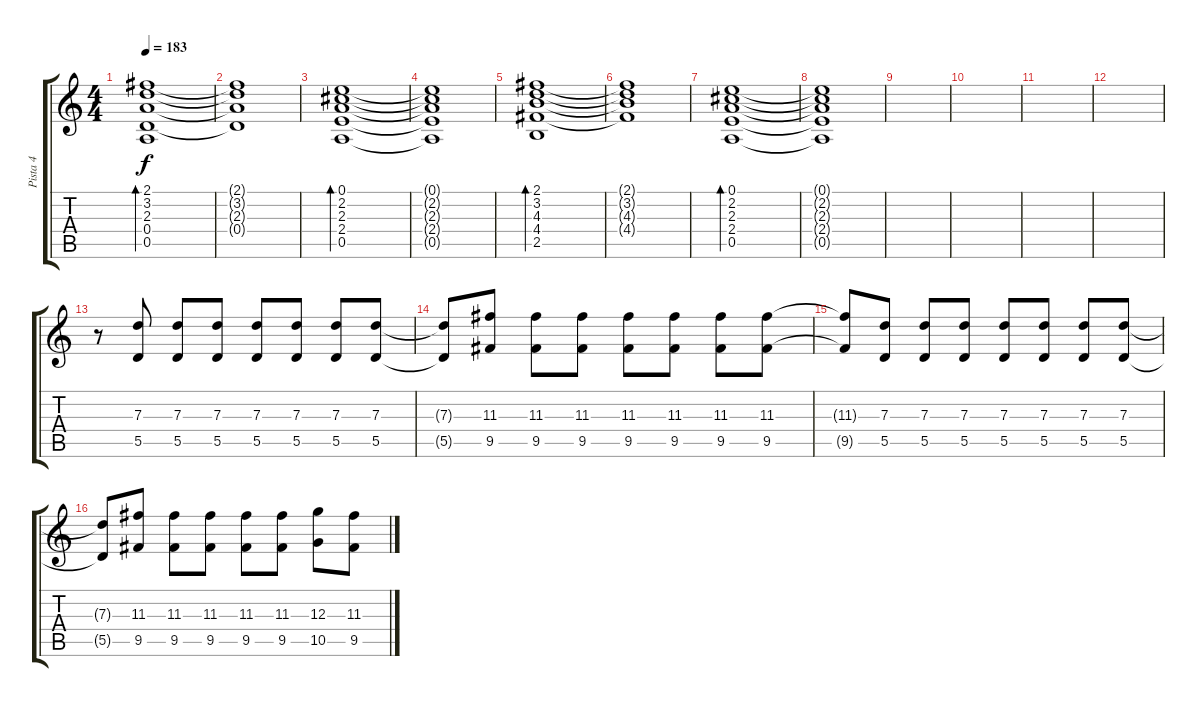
\track ("Pista 4" "Pista 4") {instrument electricguitarclean}
\staff {score tabs}
\tuning (E4 B3 G3 D3 A2 D2) {hide}
\ts (4 4)
\tempo 183
\clef g2
\ks c
(2.1 3.2 2.3 0.4 0.5).1{bd 120 dy f volume 10} |
(2.1{t} 3.2{t} 2.3{t} 0.4{t}).1 |
(0.1 2.2 2.3 2.4 0.5).1{bd 120} |
(0.1{t} 2.2{t} 2.3{t} 2.4{t} 0.5{t}).1 |
(2.1 3.2 4.3 4.4 2.5).1{bd 120} |
(2.1{t} 3.2{t} 4.3{t} 4.4{t}).1 |
(0.1 2.2 2.3 2.4 0.5).1{bd 120} |
(0.1{t} 2.2{t} 2.3{t} 2.4{t} 0.5{t}).1 |
|
|
|
|
r.8{volume 8 balance 0} (7.3 5.5).8 (7.3 5.5).8 (7.3 5.5).8 (7.3 5.5).8 (7.3 5.5).8 (7.3 5.5).8 (7.3 5.5).8 |
(7.3{t} 5.5{t}).8 (11.3 9.5).8 (11.3 9.5).8 (11.3 9.5).8 (11.3 9.5).8 (11.3 9.5).8 (11.3 9.5).8 (11.3 9.5).8 |
(11.3{t} 9.5{t}).8 (7.3 5.5).8 (7.3 5.5).8 (7.3 5.5).8 (7.3 5.5).8 (7.3 5.5).8 (7.3 5.5).8 (7.3 5.5).8 |
(7.3{t} 5.5{t}).8 (11.3 9.5).8 (11.3 9.5).8 (11.3 9.5).8 (11.3 9.5).8 (11.3 9.5).8 (12.3 10.5).8 (11.3 9.5).8
